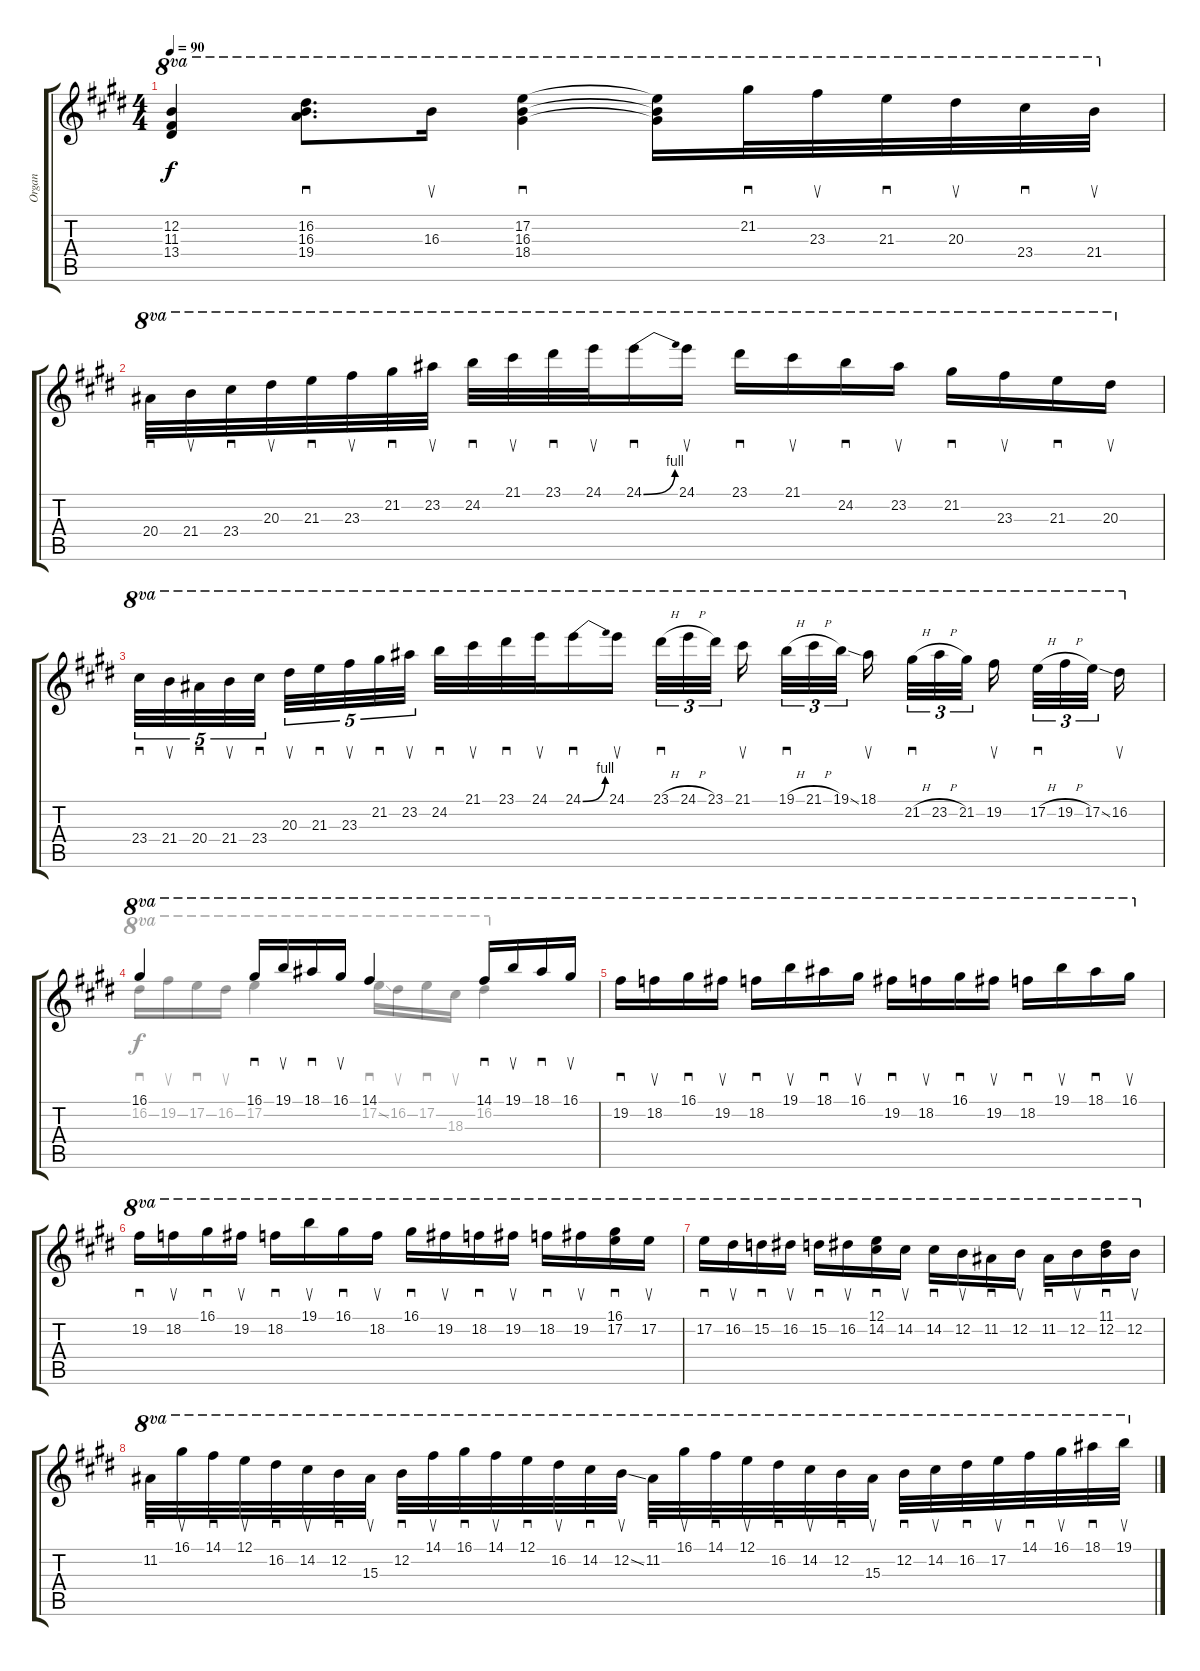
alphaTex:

\track ("Organ" "Organ") {instrument overdrivenguitar}
\staff {score tabs}
\tuning (E4 B3 G3 D3 A2 E2) {hide}
\voice
\ts (4 4)
\tempo 90
\clef g2
\ks e
(12.2 11.3 13.4).4{ot 8va dy f} (16.2 16.3 19.4).8{d sd ot 8va} 16.3.16{su ot 8va} (17.2 16.3 18.4).4{sd ot 8va} (17.2{t} 16.3{t} 18.4{t}).16{ot 8va} 21.2.32{sd ot 8va} 23.3.32{su ot 8va} 21.3.32{sd ot 8va} 20.3.32{su ot 8va} 23.4.32{sd ot 8va} 21.4.32{su ot 8va} |
\ks c#minor
20.4.32{sd ot 8va} 21.4.32{su ot 8va} 23.4.32{sd ot 8va} 20.3.32{su ot 8va} 21.3.32{sd ot 8va} 23.3.32{su ot 8va} 21.2.32{sd ot 8va} 23.2.32{su ot 8va} 24.2.32{sd ot 8va} 21.1.32{su ot 8va} 23.1.32{sd ot 8va} 24.1.32{su ot 8va} 24.1{be (bend 0 0 60 4)}.16{sd ot 8va} 24.1.16{su ot 8va} 23.1.16{sd ot 8va} 21.1.16{su ot 8va} 24.2.16{sd ot 8va} 23.2.16{su ot 8va} 21.2.16{sd ot 8va} 23.3.16{su ot 8va} 21.3.16{sd ot 8va} 20.3.16{su ot 8va} |
\ks e
23.4.32{sd tu (5 4) ot 8va} 21.4.32{su tu (5 4) ot 8va} 20.4.32{sd tu (5 4) ot 8va} 21.4.32{su tu (5 4) ot 8va} 23.4.32{sd tu (5 4) ot 8va beam splitsecondary} 20.3.32{su tu (5 4) ot 8va} 21.3.32{sd tu (5 4) ot 8va} 23.3.32{su tu (5 4) ot 8va} 21.2.32{sd tu (5 4) ot 8va} 23.2.32{su tu (5 4) ot 8va} 24.2.32{sd ot 8va} 21.1.32{su ot 8va} 23.1.32{sd ot 8va} 24.1.32{su ot 8va} 24.1{be (bend 0 0 60 4)}.16{sd ot 8va} 24.1.16{su ot 8va} 23.1{h}.32{sd tu (3 2) ot 8va} 24.1{h}.32{tu (3 2) ot 8va} 23.1.32{tu (3 2) ot 8va beam splitsecondary} 21.1.16{su ot 8va beam splitsecondary} 19.1{h}.32{sd tu (3 2) ot 8va} 21.1{h}.32{tu (3 2) ot 8va} 19.1{ss}.32{tu (3 2) ot 8va beam splitsecondary} 18.1.16{su ot 8va} 21.2{h}.32{sd tu (3 2) ot 8va} 23.2{h}.32{tu (3 2) ot 8va} 21.2.32{tu (3 2) ot 8va beam splitsecondary} 19.2.16{su ot 8va beam splitsecondary} 17.2{h}.32{sd tu (3 2) ot 8va} 19.2{h}.32{tu (3 2) ot 8va} 17.2{ss}.32{tu (3 2) ot 8va beam splitsecondary} 16.2.16{su ot 8va} |
16.1.4{ot 8va} 16.1.16{sd ot 8va} 19.1.16{su ot 8va} 18.1.16{sd ot 8va} 16.1.16{su ot 8va} 14.1.4{ot 8va} 14.1.16{sd ot 8va} 19.1.16{su ot 8va} 18.1.16{sd ot 8va} 16.1.16{su ot 8va} |
\ks c#minor
19.2.16{sd ot 8va} 18.2.16{su ot 8va} 16.1.16{sd ot 8va} 19.2.16{su ot 8va} 18.2.16{sd ot 8va} 19.1.16{su ot 8va} 18.1.16{sd ot 8va} 16.1.16{su ot 8va} 19.2.16{sd ot 8va} 18.2.16{su ot 8va} 16.1.16{sd ot 8va} 19.2.16{su ot 8va} 18.2.16{sd ot 8va} 19.1.16{su ot 8va} 18.1.16{sd ot 8va} 16.1.16{su ot 8va} |
\ks e
19.2.16{sd ot 8va} 18.2.16{su ot 8va} 16.1.16{sd ot 8va} 19.2.16{su ot 8va} 18.2.16{sd ot 8va} 19.1.16{su ot 8va} 16.1.16{sd ot 8va} 18.2.16{su ot 8va} 16.1.16{sd ot 8va} 19.2.16{su ot 8va} 18.2.16{sd ot 8va} 19.2.16{su ot 8va} 18.2.16{sd ot 8va} 19.2.16{su ot 8va} (16.1 17.2).16{sd ot 8va} 17.2.16{su ot 8va} |
\ks c#minor
17.2.16{sd ot 8va} 16.2.16{su ot 8va} 15.2.16{sd ot 8va} 16.2.16{su ot 8va} 15.2.16{sd ot 8va} 16.2.16{su ot 8va} (12.1 14.2).16{sd ot 8va} 14.2.16{su ot 8va} 14.2.16{sd ot 8va} 12.2.16{su ot 8va} 11.2.16{sd ot 8va} 12.2.16{su ot 8va} 11.2.16{sd ot 8va} 12.2.16{su ot 8va} (11.1 12.2).16{sd ot 8va} 12.2.16{su ot 8va} |
\ks e
11.2.32{sd ot 8va} 16.1.32{su ot 8va} 14.1.32{sd ot 8va} 12.1.32{su ot 8va} 16.2.32{sd ot 8va} 14.2.32{su ot 8va} 12.2.32{sd ot 8va} 15.3.32{su ot 8va} 12.2.32{sd ot 8va} 14.1.32{su ot 8va} 16.1.32{sd ot 8va} 14.1.32{su ot 8va} 12.1.32{sd ot 8va} 16.2.32{su ot 8va} 14.2.32{sd ot 8va} 12.2{ss}.32{su ot 8va} 11.2.32{sd ot 8va} 16.1.32{su ot 8va} 14.1.32{sd ot 8va} 12.1.32{su ot 8va} 16.2.32{sd ot 8va} 14.2.32{su ot 8va} 12.2.32{sd ot 8va} 15.3.32{su ot 8va} 12.2.32{sd ot 8va} 14.2.32{su ot 8va} 16.2.32{sd ot 8va} 17.2.32{su ot 8va} 14.1.32{sd ot 8va} 16.1.32{su ot 8va} 18.1.32{sd ot 8va} 19.1.32{su ot 8va}
\voice
\clef g2
\ottava regular
\simile none
\ks e
|
\ks c#minor
|
\ks e
|
16.2.16{sd ot 8va} 19.2.16{su ot 8va} 17.2.16{sd ot 8va} 16.2.16{su ot 8va} 17.2.4{ot 8va} 17.2{ss}.16{sd ot 8va} 16.2.16{su ot 8va} 17.2.16{sd ot 8va} 18.3.16{su ot 8va} 16.2.4{ot 8va} |
\ks c#minor
|
\ks e
|
\ks c#minor
|
\ks e
